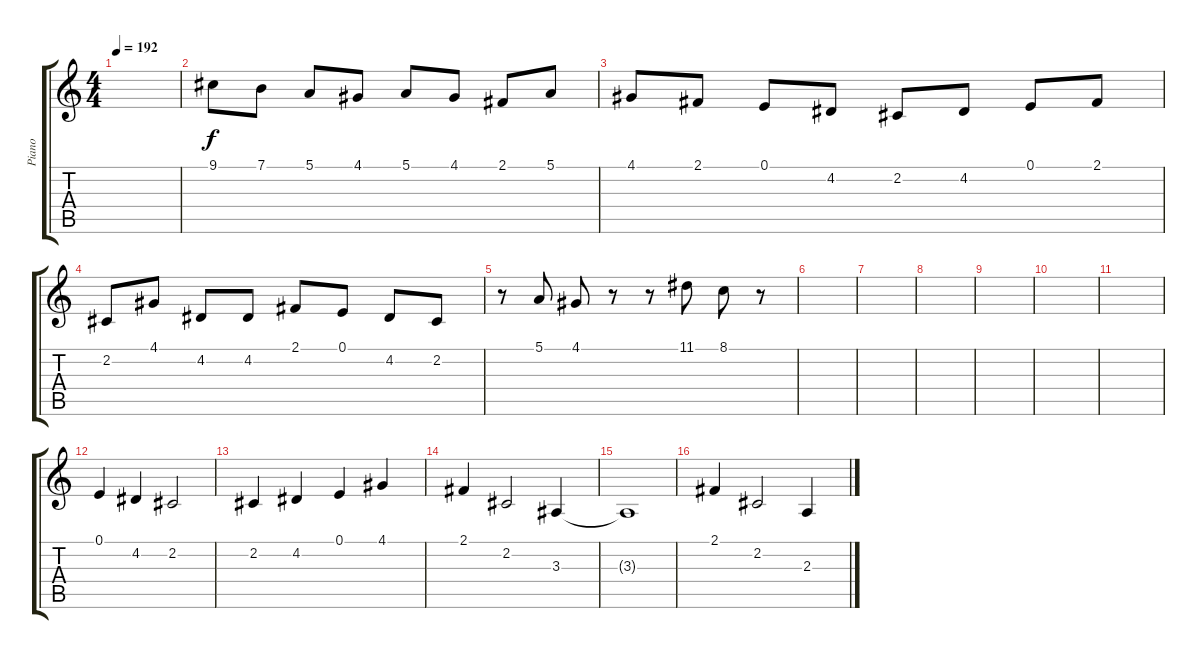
\track ("Piano" "Piano") {instrument acousticgrandpiano}
\staff {score tabs}
\tuning (E4 B3 G3 D3 A2 E2) {hide}
\ts (4 4)
\tempo 192
\clef g2
\ks c
|
9.1.8 7.1.8 5.1.8 4.1.8 5.1.8 4.1.8 2.1.8 5.1.8 |
4.1.8 2.1.8 0.1.8 4.2.8 2.2.8 4.2.8 0.1.8 2.1.8 |
2.2.8 4.1.8 4.2.8 4.2.8 2.1.8 0.1.8 4.2.8 2.2.8 |
r.8 5.1.8 4.1.8 r.8 r.8 11.1.8 8.1.8 r.8 |
|
|
|
|
|
|
0.1.4 4.2.4 2.2.2 |
2.2.4 4.2.4 0.1.4 4.1.4 |
2.1.4 2.2.2 3.3.4 |
3.3{t}.1 |
2.1.4 2.2.2 2.3.4
